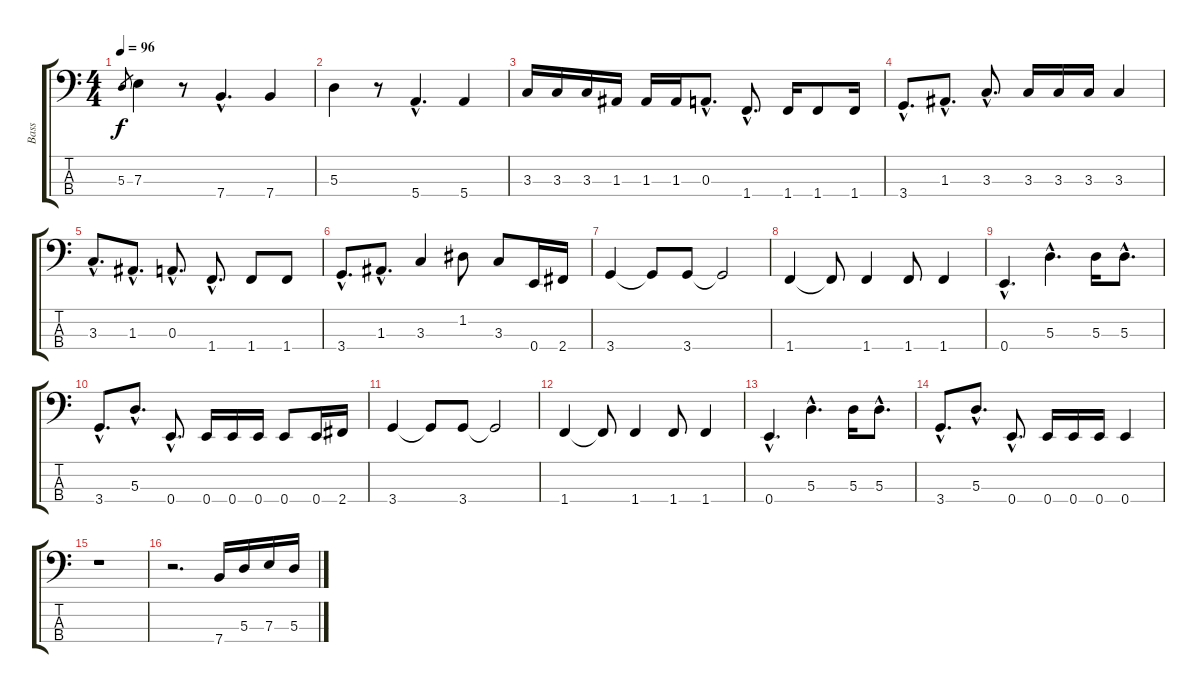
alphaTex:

\track ("Bass" "Bass") {instrument electricbassfinger}
\staff {score tabs}
\tuning (G2 D2 A1 E1) {hide}
\ts (4 4)
\tempo 96
\clef f4
\ks c
5.3.8{gr dy f} 7.3.4 r.8 7.4{hac}.4{d} 7.4.4 |
5.3.4 r.8 5.4{hac}.4{d} 5.4.4 |
3.3.16 3.3.16 3.3.16 1.3.16 1.3.16 1.3.16 0.3{hac}.8{d} 1.4{hac}.8{d} 1.4.16 1.4.8 1.4.16 |
3.4{hac}.8{d} 1.3{hac}.8{d} 3.3{hac}.8{d} 3.3.16 3.3.16 3.3.16 3.3.4 |
3.3{hac}.8{d} 1.3{hac}.8{d} 0.3{hac}.8{d} 1.4{hac}.8{d} 1.4.8 1.4.8 |
3.4{hac}.8{d} 1.3{hac}.8{d} 3.3.4 1.2.8 3.3.8 0.4.16 2.4.16 |
3.4.4 3.4{t}.8 3.4.8 3.4{t}.2 |
1.4.4 1.4{t}.8 1.4.4 1.4.8 1.4.4 |
0.4{hac}.4{d} 5.3{hac}.4{d} 5.3.16 5.3{hac}.8{d} |
3.4{hac}.8{d} 5.3{hac}.8{d} 0.4{hac}.8{d} 0.4.16 0.4.16 0.4.16 0.4.8 0.4.16 2.4.16 |
3.4.4 3.4{t}.8 3.4.8 3.4{t}.2 |
1.4.4 1.4{t}.8 1.4.4 1.4.8 1.4.4 |
0.4{hac}.4{d} 5.3{hac}.4{d} 5.3.16 5.3{hac}.8{d} |
3.4{hac}.8{d} 5.3{hac}.8{d} 0.4{hac}.8{d} 0.4.16 0.4.16 0.4.16 0.4.4 |
r.1 |
r.2{d} 7.4.16 5.3.16 7.3.16 5.3.16
